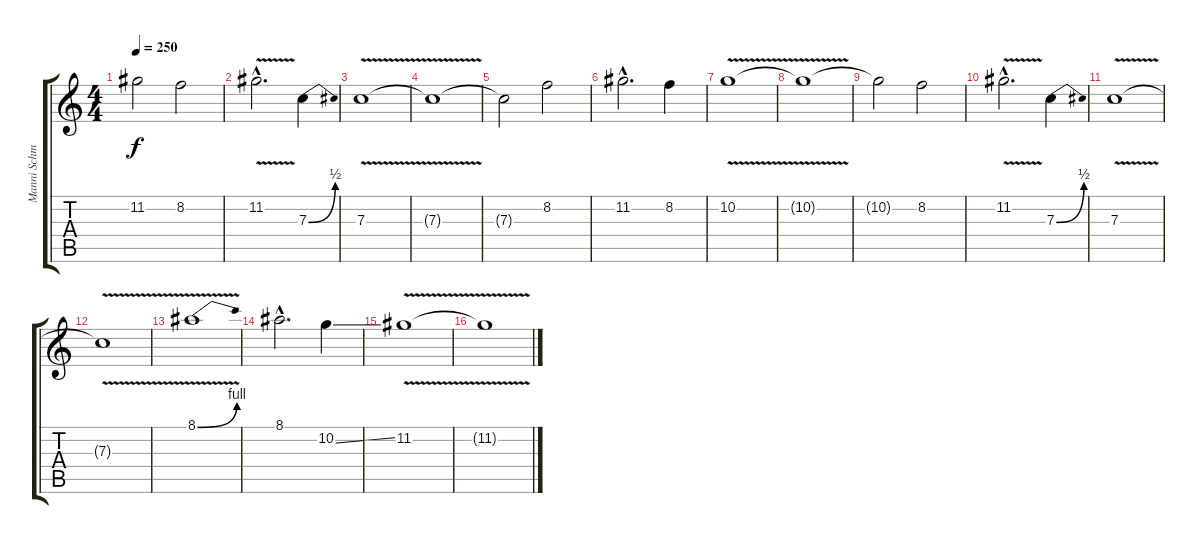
\track ("Manni Schmidt (Solista 1)" "Manni Schm") {instrument distortionguitar}
\staff {score tabs}
\tuning (D4 A3 F3 C3 G2 D2) {hide}
\ts (4 4)
\tempo 250
\clef g2
\ks c
11.2{t}.2{dy f} 8.2.2 |
11.2{v hac}.2{d} 7.3{be (bend 0 0 60 2)}.4 |
7.3{v}.1 |
7.3{t}.1 |
7.3{t}.2 8.2.2 |
11.2{hac}.2{d} 8.2.4 |
10.2{v}.1 |
10.2{t}.1 |
10.2{t}.2 8.2.2 |
11.2{v hac}.2{d} 7.3{be (bend 0 0 60 2)}.4 |
7.3{v}.1 |
7.3{t}.1 |
8.1{be (bend 0 0 60 4) v}.1 |
8.1{hac}.2{d} 10.2{ss}.4 |
11.2{v}.1 |
11.2{t}.1
